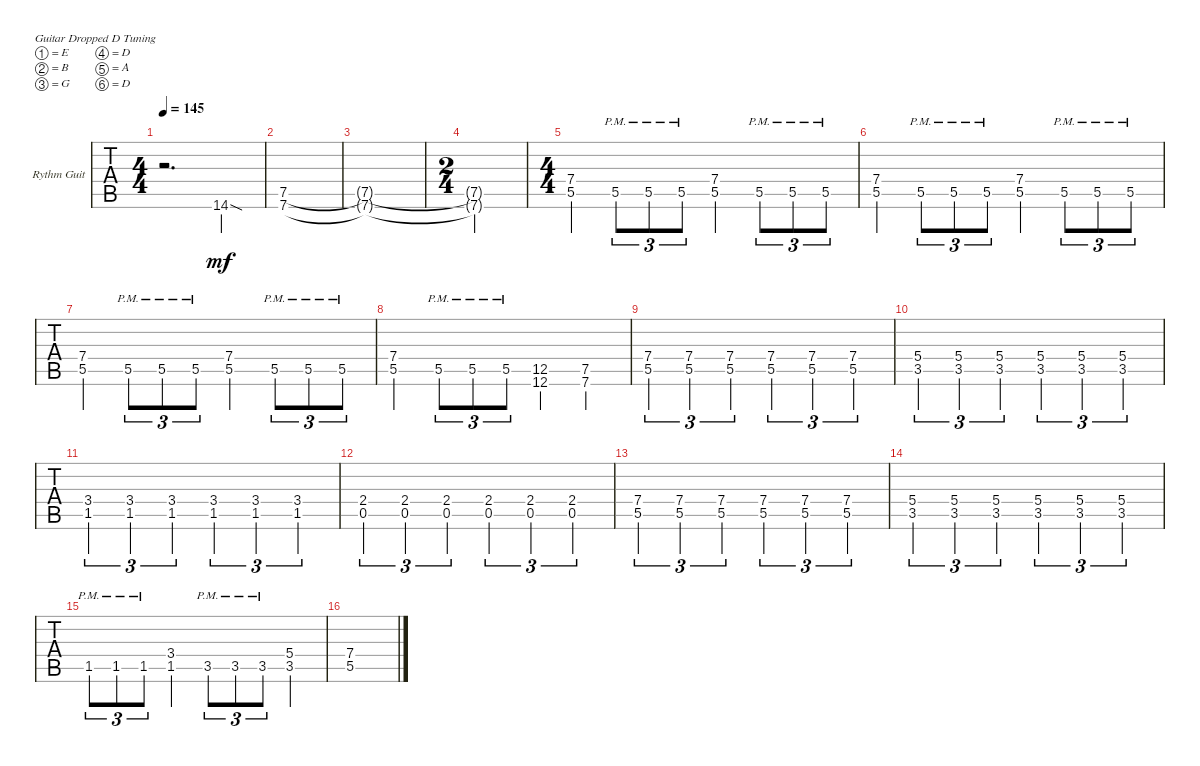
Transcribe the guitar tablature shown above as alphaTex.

\defaultSystemsLayout 4
\bracketExtendMode groupsimilarinstruments
\firstSystemTrackNameOrientation horizontal
\otherSystemsTrackNameOrientation horizontal
\track ("Rythm Guitar" "Rythm Guit") {instrument distortionguitar}
\staff {tabs}
\tuning (E4 B3 G3 D3 A2 D2)
\ts (4 4)
\tempo 145
\clef g2
\ks c
r.2{d dy mf instrument distortionguitar} 14.6{sod}.4 |
(7.6 7.5).1 |
(7.6{t} 7.5{t}).1 |
\ts (2 4)
(7.6{t} 7.5{t}).2 |
\ts (4 4)
(5.5 7.4).4 5.5{pm}.8{tu (3 2)} 5.5{pm}.8{tu (3 2)} 5.5{pm}.8{tu (3 2)} (5.5 7.4).4 5.5{pm}.8{tu (3 2)} 5.5{pm}.8{tu (3 2)} 5.5{pm}.8{tu (3 2)} |
(5.5 7.4).4 5.5{pm}.8{tu (3 2)} 5.5{pm}.8{tu (3 2)} 5.5{pm}.8{tu (3 2)} (5.5 7.4).4 5.5{pm}.8{tu (3 2)} 5.5{pm}.8{tu (3 2)} 5.5{pm}.8{tu (3 2)} |
(5.5 7.4).4 5.5{pm}.8{tu (3 2)} 5.5{pm}.8{tu (3 2)} 5.5{pm}.8{tu (3 2)} (5.5 7.4).4 5.5{pm}.8{tu (3 2)} 5.5{pm}.8{tu (3 2)} 5.5{pm}.8{tu (3 2)} |
(5.5 7.4).4 5.5{pm}.8{tu (3 2)} 5.5{pm}.8{tu (3 2)} 5.5{pm}.8{tu (3 2)} (12.5 12.6).4 (7.5 7.6).4 |
(5.5 7.4).4{tu (3 2)} (5.5 7.4).4{tu (3 2)} (5.5 7.4).4{tu (3 2)} (5.5 7.4).4{tu (3 2)} (5.5 7.4).4{tu (3 2)} (5.5 7.4).4{tu (3 2)} |
(3.5 5.4).4{tu (3 2)} (3.5 5.4).4{tu (3 2)} (3.5 5.4).4{tu (3 2)} (3.5 5.4).4{tu (3 2)} (3.5 5.4).4{tu (3 2)} (3.5 5.4).4{tu (3 2)} |
(1.5 3.4).4{tu (3 2)} (1.5 3.4).4{tu (3 2)} (1.5 3.4).4{tu (3 2)} (1.5 3.4).4{tu (3 2)} (1.5 3.4).4{tu (3 2)} (1.5 3.4).4{tu (3 2)} |
(0.5 2.4).4{tu (3 2)} (0.5 2.4).4{tu (3 2)} (0.5 2.4).4{tu (3 2)} (0.5 2.4).4{tu (3 2)} (0.5 2.4).4{tu (3 2)} (0.5 2.4).4{tu (3 2)} |
(5.5 7.4).4{tu (3 2)} (5.5 7.4).4{tu (3 2)} (5.5 7.4).4{tu (3 2)} (5.5 7.4).4{tu (3 2)} (5.5 7.4).4{tu (3 2)} (5.5 7.4).4{tu (3 2)} |
(3.5 5.4).4{tu (3 2)} (3.5 5.4).4{tu (3 2)} (3.5 5.4).4{tu (3 2)} (3.5 5.4).4{tu (3 2)} (3.5 5.4).4{tu (3 2)} (3.5 5.4).4{tu (3 2)} |
1.5{pm}.8{tu (3 2)} 1.5{pm}.8{tu (3 2)} 1.5{pm}.8{tu (3 2)} (1.5 3.4).4 3.5{pm}.8{tu (3 2)} 3.5{pm}.8{tu (3 2)} 3.5{pm}.8{tu (3 2)} (3.5 5.4).4 |
(5.5 7.4).1
